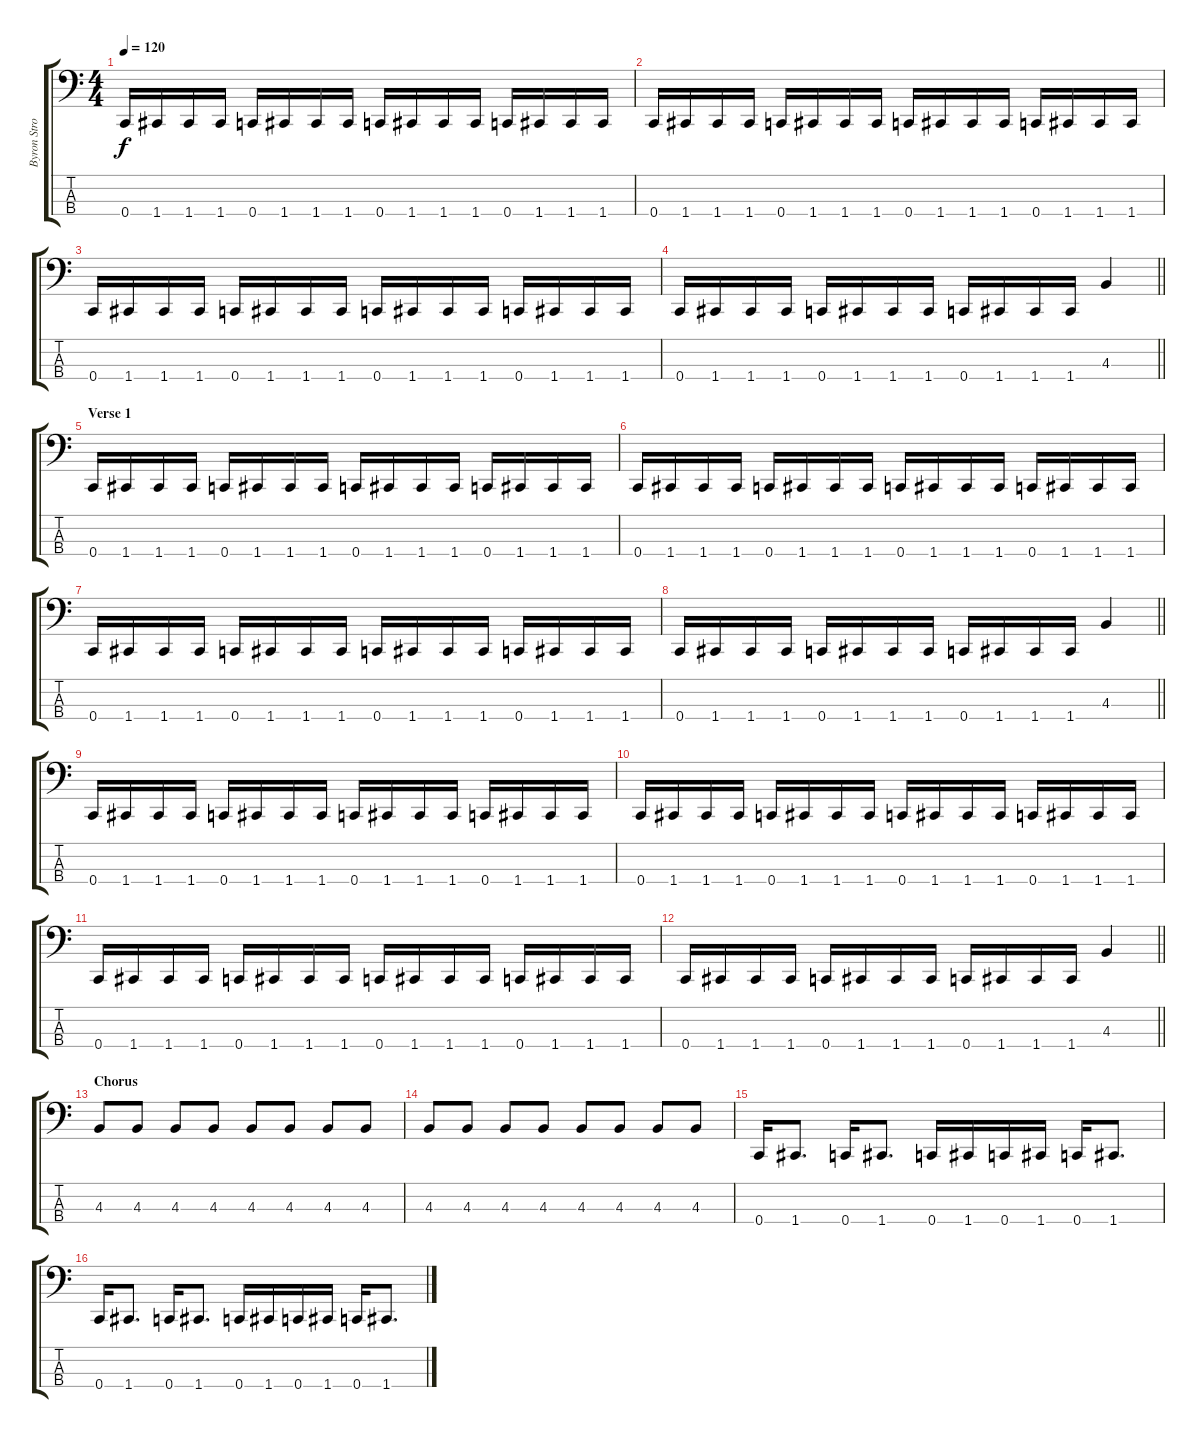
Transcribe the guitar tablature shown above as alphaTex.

\track ("Byron Stroud" "Byron Stro") {instrument electricbasspick}
\staff {score tabs}
\tuning (F2 C2 G1 C1) {hide}
\ts (4 4)
\tempo 120
\clef f4
\ks c
0.4.16{dy f} 1.4.16 1.4.16 1.4.16 0.4.16 1.4.16 1.4.16 1.4.16 0.4.16 1.4.16 1.4.16 1.4.16 0.4.16 1.4.16 1.4.16 1.4.16 |
0.4.16 1.4.16 1.4.16 1.4.16 0.4.16 1.4.16 1.4.16 1.4.16 0.4.16 1.4.16 1.4.16 1.4.16 0.4.16 1.4.16 1.4.16 1.4.16 |
0.4.16 1.4.16 1.4.16 1.4.16 0.4.16 1.4.16 1.4.16 1.4.16 0.4.16 1.4.16 1.4.16 1.4.16 0.4.16 1.4.16 1.4.16 1.4.16 |
\barLineRight lightlight
0.4.16 1.4.16 1.4.16 1.4.16 0.4.16 1.4.16 1.4.16 1.4.16 0.4.16 1.4.16 1.4.16 1.4.16 4.3.4 |
\section ("" "Verse 1")
0.4.16 1.4.16 1.4.16 1.4.16 0.4.16 1.4.16 1.4.16 1.4.16 0.4.16 1.4.16 1.4.16 1.4.16 0.4.16 1.4.16 1.4.16 1.4.16 |
0.4.16 1.4.16 1.4.16 1.4.16 0.4.16 1.4.16 1.4.16 1.4.16 0.4.16 1.4.16 1.4.16 1.4.16 0.4.16 1.4.16 1.4.16 1.4.16 |
0.4.16 1.4.16 1.4.16 1.4.16 0.4.16 1.4.16 1.4.16 1.4.16 0.4.16 1.4.16 1.4.16 1.4.16 0.4.16 1.4.16 1.4.16 1.4.16 |
\barLineRight lightlight
0.4.16 1.4.16 1.4.16 1.4.16 0.4.16 1.4.16 1.4.16 1.4.16 0.4.16 1.4.16 1.4.16 1.4.16 4.3.4 |
0.4.16 1.4.16 1.4.16 1.4.16 0.4.16 1.4.16 1.4.16 1.4.16 0.4.16 1.4.16 1.4.16 1.4.16 0.4.16 1.4.16 1.4.16 1.4.16 |
0.4.16 1.4.16 1.4.16 1.4.16 0.4.16 1.4.16 1.4.16 1.4.16 0.4.16 1.4.16 1.4.16 1.4.16 0.4.16 1.4.16 1.4.16 1.4.16 |
0.4.16 1.4.16 1.4.16 1.4.16 0.4.16 1.4.16 1.4.16 1.4.16 0.4.16 1.4.16 1.4.16 1.4.16 0.4.16 1.4.16 1.4.16 1.4.16 |
\barLineRight lightlight
0.4.16 1.4.16 1.4.16 1.4.16 0.4.16 1.4.16 1.4.16 1.4.16 0.4.16 1.4.16 1.4.16 1.4.16 4.3.4 |
\section ("" "Chorus")
4.3.8 4.3.8 4.3.8 4.3.8 4.3.8 4.3.8 4.3.8 4.3.8 |
4.3.8 4.3.8 4.3.8 4.3.8 4.3.8 4.3.8 4.3.8 4.3.8 |
0.4.16 1.4.8{d} 0.4.16 1.4.8{d} 0.4.16 1.4.16 0.4.16 1.4.16 0.4.16 1.4.8{d} |
0.4.16 1.4.8{d} 0.4.16 1.4.8{d} 0.4.16 1.4.16 0.4.16 1.4.16 0.4.16 1.4.8{d}
